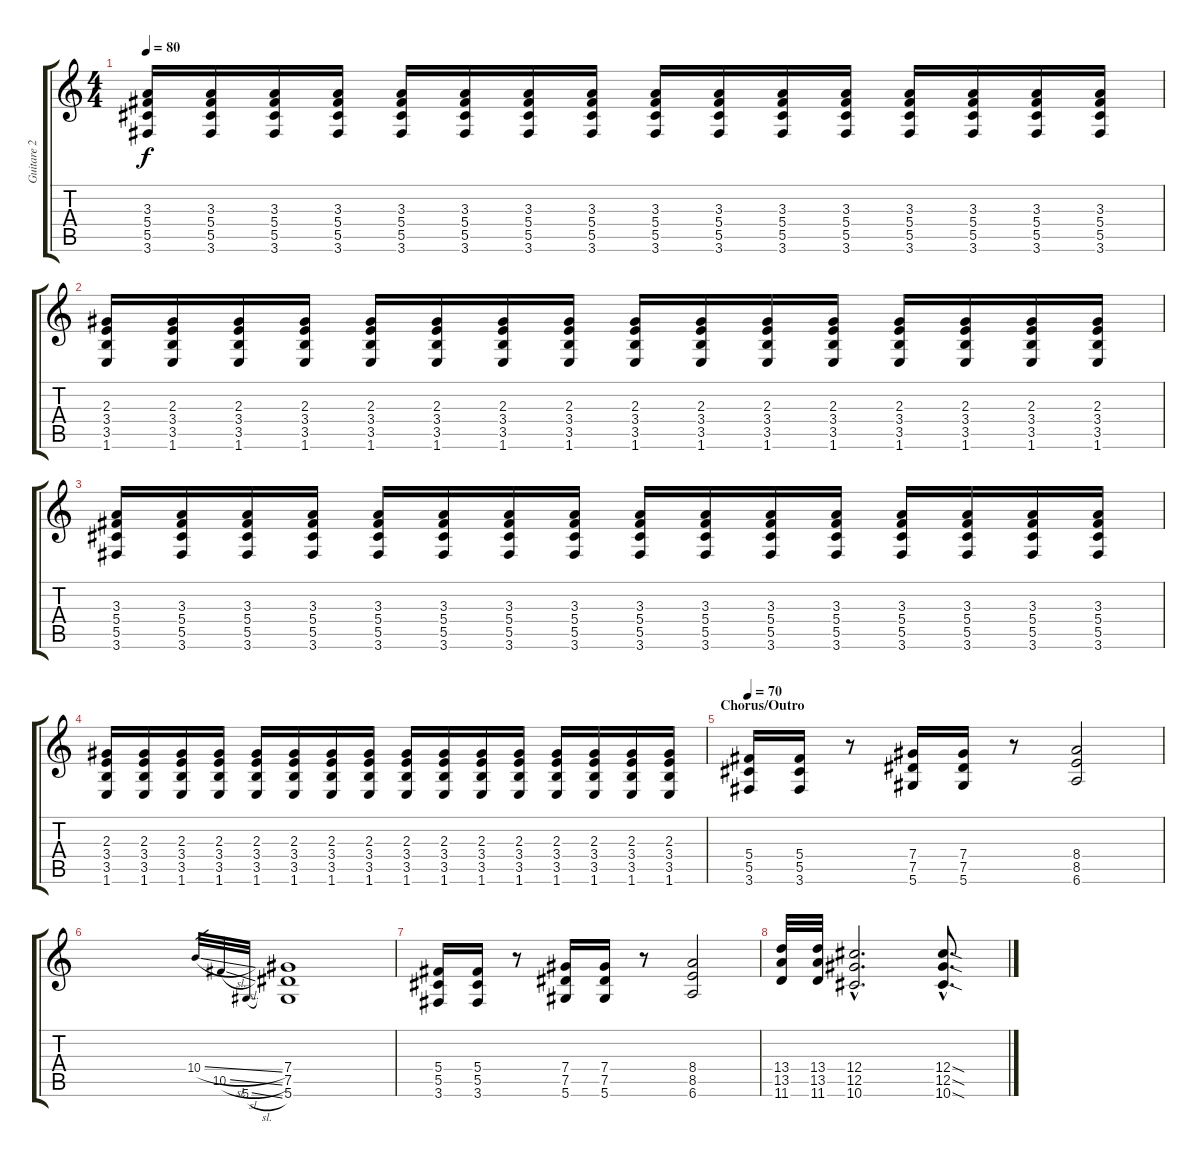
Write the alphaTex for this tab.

\track ("Guitare 2" "Guitare 2") {instrument distortionguitar}
\staff {score tabs}
\tuning (Eb4 Bb3 Gb3 Db3 Ab2 Eb2) {hide}
\ts (4 4)
\tempo 80
\clef g2
\ks c
(3.3 5.4 5.5 3.6).16{dy f volume 10} (3.3 5.4 5.5 3.6).16 (3.3 5.4 5.5 3.6).16 (3.3 5.4 5.5 3.6).16 (3.3 5.4 5.5 3.6).16 (3.3 5.4 5.5 3.6).16 (3.3 5.4 5.5 3.6).16 (3.3 5.4 5.5 3.6).16 (3.3 5.4 5.5 3.6).16 (3.3 5.4 5.5 3.6).16 (3.3 5.4 5.5 3.6).16 (3.3 5.4 5.5 3.6).16 (3.3 5.4 5.5 3.6).16 (3.3 5.4 5.5 3.6).16 (3.3 5.4 5.5 3.6).16 (3.3 5.4 5.5 3.6).16 |
(2.3 3.4 3.5 1.6).16 (2.3 3.4 3.5 1.6).16 (2.3 3.4 3.5 1.6).16 (2.3 3.4 3.5 1.6).16 (2.3 3.4 3.5 1.6).16 (2.3 3.4 3.5 1.6).16 (2.3 3.4 3.5 1.6).16 (2.3 3.4 3.5 1.6).16 (2.3 3.4 3.5 1.6).16 (2.3 3.4 3.5 1.6).16 (2.3 3.4 3.5 1.6).16 (2.3 3.4 3.5 1.6).16 (2.3 3.4 3.5 1.6).16 (2.3 3.4 3.5 1.6).16 (2.3 3.4 3.5 1.6).16 (2.3 3.4 3.5 1.6).16 |
(3.3 5.4 5.5 3.6).16 (3.3 5.4 5.5 3.6).16 (3.3 5.4 5.5 3.6).16 (3.3 5.4 5.5 3.6).16 (3.3 5.4 5.5 3.6).16 (3.3 5.4 5.5 3.6).16 (3.3 5.4 5.5 3.6).16 (3.3 5.4 5.5 3.6).16 (3.3 5.4 5.5 3.6).16 (3.3 5.4 5.5 3.6).16 (3.3 5.4 5.5 3.6).16 (3.3 5.4 5.5 3.6).16 (3.3 5.4 5.5 3.6).16 (3.3 5.4 5.5 3.6).16 (3.3 5.4 5.5 3.6).16 (3.3 5.4 5.5 3.6).16 |
(2.3 3.4 3.5 1.6).16 (2.3 3.4 3.5 1.6).16 (2.3 3.4 3.5 1.6).16 (2.3 3.4 3.5 1.6).16 (2.3 3.4 3.5 1.6).16 (2.3 3.4 3.5 1.6).16 (2.3 3.4 3.5 1.6).16 (2.3 3.4 3.5 1.6).16 (2.3 3.4 3.5 1.6).16 (2.3 3.4 3.5 1.6).16 (2.3 3.4 3.5 1.6).16 (2.3 3.4 3.5 1.6).16 (2.3 3.4 3.5 1.6).16 (2.3 3.4 3.5 1.6).16 (2.3 3.4 3.5 1.6).16 (2.3 3.4 3.5 1.6).16 |
\section ("" "Chorus/Outro")
\tempo 70
(5.4 5.5 3.6).16{volume 16} (5.4 5.5 3.6).16 r.8 (7.4 7.5 5.6).16 (7.4 7.5 5.6).16 r.8 (8.4 8.5 6.6).2 |
10.4{sl}.32{gr} 10.5{sl}.32{gr} 5.6{sl}.32{gr} (7.4 7.5 5.6).1 |
(5.4 5.5 3.6).16 (5.4 5.5 3.6).16 r.8 (7.4 7.5 5.6).16 (7.4 7.5 5.6).16 r.8 (8.4 8.5 6.6).2 |
(13.4 13.5 11.6).32 (13.4 13.5 11.6).32 (12.4{hac} 12.5{hac} 10.6{hac}).2{d} (12.4{sod hac} 12.5{sod hac} 10.6{sod hac}).8{d}
